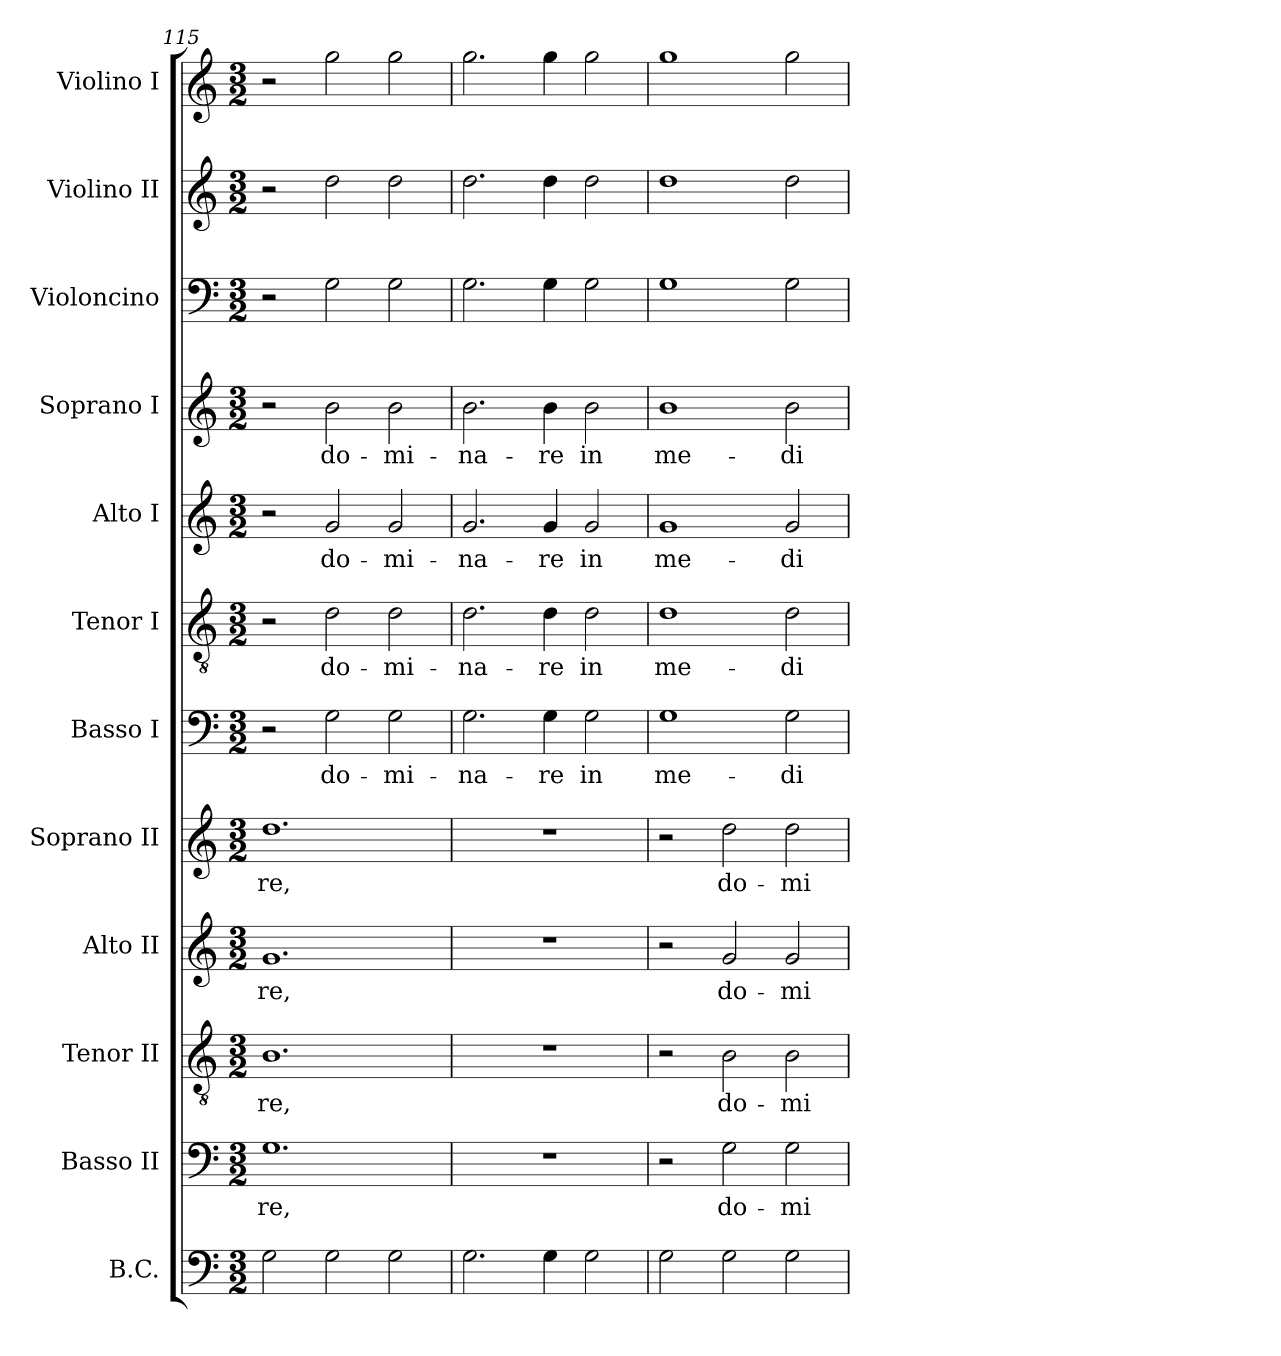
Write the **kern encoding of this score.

**kern	**kern	**text	**kern	**text	**kern	**text	**kern	**text	**kern	**text	**kern	**text	**kern	**text	**kern	**text	**kern	**kern	**kern
*part12	*part11	*part11	*part10	*part10	*part9	*part9	*part8	*part8	*part7	*part7	*part6	*part6	*part5	*part5	*part4	*part4	*part3	*part2	*part1
*staff12	*staff11	*staff11	*staff10	*staff10	*staff9	*staff9	*staff8	*staff8	*staff7	*staff7	*staff6	*staff6	*staff5	*staff5	*staff4	*staff4	*staff3	*staff2	*staff1
*I"B.C.	*I"Basso II	*	*I"Tenor II	*	*I"Alto II	*	*I"Soprano II	*	*I"Basso I	*	*I"Tenor I	*	*I"Alto I	*	*I"Soprano I	*	*I"Violoncino	*I"Violino II	*I"Violino I
*I'BC	*I'B 2	*	*I'T 2	*	*I'A 2	*	*I'S 2	*	*I'B 1	*	*I'T 1	*	*I'A 1	*	*I'S 1	*	*I'Vc.	*I'Vln. II	*I'Vln. I
*clefF4	*clefF4	*	*clefGv2	*	*clefG2	*	*clefG2	*	*clefF4	*	*clefGv2	*	*clefG2	*	*clefG2	*	*clefF4	*clefG2	*clefG2
*k[]	*k[]	*	*k[]	*	*k[]	*	*k[]	*	*k[]	*	*k[]	*	*k[]	*	*k[]	*	*k[]	*k[]	*k[]
*C:	*C:	*	*C:	*	*C:	*	*C:	*	*C:	*	*C:	*	*C:	*	*C:	*	*C:	*C:	*C:
*M3/2	*M3/2	*	*M3/2	*	*M3/2	*	*M3/2	*	*M3/2	*	*M3/2	*	*M3/2	*	*M3/2	*	*M3/2	*M3/2	*M3/2
=115	=115	=115	=115	=115	=115	=115	=115	=115	=115	=115	=115	=115	=115	=115	=115	=115	=115	=115	=115
!	!	!LO:LY:b	!	!	!	!	!	!	!	!	!	!	!	!	!	!	!	!	!
!	!	!	!	!LO:LY:b	!	!	!	!	!	!	!	!	!	!	!	!	!	!	!
!	!	!	!	!	!	!LO:LY:b	!	!	!	!	!	!	!	!	!	!	!	!	!
!	!	!	!	!	!	!	!	!LO:LY:b	!	!	!	!	!	!	!	!	!	!	!
2G\	1.G	-re,	1.B	-re,	1.g	-re,	1.dd	-re,	2r	.	2r	.	2r	.	2r	.	2r	2r	2r
!	!	!	!	!	!	!	!	!	!	!LO:LY:b	!	!	!	!	!	!	!	!	!
!	!	!	!	!	!	!	!	!	!	!	!	!LO:LY:b	!	!	!	!	!	!	!
!	!	!	!	!	!	!	!	!	!	!	!	!	!	!LO:LY:b	!	!	!	!	!
!	!	!	!	!	!	!	!	!	!	!	!	!	!	!	!	!LO:LY:b	!	!	!
2G\	.	.	.	.	.	.	.	.	2G\	do-	2d\	do-	2g/	do-	2b\	do-	2G\	2dd\	2gg\
!	!	!	!	!	!	!	!	!	!	!LO:LY:b	!	!	!	!	!	!	!	!	!
!	!	!	!	!	!	!	!	!	!	!	!	!LO:LY:b	!	!	!	!	!	!	!
!	!	!	!	!	!	!	!	!	!	!	!	!	!	!LO:LY:b	!	!	!	!	!
!	!	!	!	!	!	!	!	!	!	!	!	!	!	!	!	!LO:LY:b	!	!	!
2G\	.	.	.	.	.	.	.	.	2G\	-mi-	2d\	-mi-	2g/	-mi-	2b\	-mi-	2G\	2dd\	2gg\
=116	=116	=116	=116	=116	=116	=116	=116	=116	=116	=116	=116	=116	=116	=116	=116	=116	=116	=116	=116
!	!	!	!	!	!	!	!	!	!	!LO:LY:b	!	!	!	!	!	!	!	!	!
!	!	!	!	!	!	!	!	!	!	!	!	!LO:LY:b	!	!	!	!	!	!	!
!	!	!	!	!	!	!	!	!	!	!	!	!	!	!LO:LY:b	!	!	!	!	!
!	!	!	!	!	!	!	!	!	!	!	!	!	!	!	!	!LO:LY:b	!	!	!
2.G\	1.r	.	1.r	.	1.r	.	1.r	.	2.G\	-na-	2.d\	-na-	2.g/	-na-	2.b\	-na-	2.G\	2.dd\	2.gg\
!	!	!	!	!	!	!	!	!	!	!LO:LY:b	!	!	!	!	!	!	!	!	!
!	!	!	!	!	!	!	!	!	!	!	!	!LO:LY:b	!	!	!	!	!	!	!
!	!	!	!	!	!	!	!	!	!	!	!	!	!	!LO:LY:b	!	!	!	!	!
!	!	!	!	!	!	!	!	!	!	!	!	!	!	!	!	!LO:LY:b	!	!	!
4G\	.	.	.	.	.	.	.	.	4G\	-re	4d\	-re	4g/	-re	4b\	-re	4G\	4dd\	4gg\
!	!	!	!	!	!	!	!	!	!	!LO:LY:b	!	!	!	!	!	!	!	!	!
!	!	!	!	!	!	!	!	!	!	!	!	!LO:LY:b	!	!	!	!	!	!	!
!	!	!	!	!	!	!	!	!	!	!	!	!	!	!LO:LY:b	!	!	!	!	!
!	!	!	!	!	!	!	!	!	!	!	!	!	!	!	!	!LO:LY:b	!	!	!
2G\	.	.	.	.	.	.	.	.	2G\	in	2d\	in	2g/	in	2b\	in	2G\	2dd\	2gg\
!!LO:PB:g=z
=117	=117	=117	=117	=117	=117	=117	=117	=117	=117	=117	=117	=117	=117	=117	=117	=117	=117	=117	=117
!	!	!	!	!	!	!	!	!	!	!LO:LY:b	!	!	!	!	!	!	!	!	!
!	!	!	!	!	!	!	!	!	!	!	!	!LO:LY:b	!	!	!	!	!	!	!
!	!	!	!	!	!	!	!	!	!	!	!	!	!	!LO:LY:b	!	!	!	!	!
!	!	!	!	!	!	!	!	!	!	!	!	!	!	!	!	!LO:LY:b	!	!	!
2G\	2r	.	2r	.	2r	.	2r	.	1G	me-	1d	me-	1g	me-	1b	me-	1G	1dd	1gg
!	!	!LO:LY:b	!	!	!	!	!	!	!	!	!	!	!	!	!	!	!	!	!
!	!	!	!	!LO:LY:b	!	!	!	!	!	!	!	!	!	!	!	!	!	!	!
!	!	!	!	!	!	!LO:LY:b	!	!	!	!	!	!	!	!	!	!	!	!	!
!	!	!	!	!	!	!	!	!LO:LY:b	!	!	!	!	!	!	!	!	!	!	!
2G\	2G\	do-	2B\	do-	2g/	do-	2dd\	do-	.	.	.	.	.	.	.	.	.	.	.
!	!	!LO:LY:b	!	!	!	!	!	!	!	!	!	!	!	!	!	!	!	!	!
!	!	!	!	!LO:LY:b	!	!	!	!	!	!	!	!	!	!	!	!	!	!	!
!	!	!	!	!	!	!LO:LY:b	!	!	!	!	!	!	!	!	!	!	!	!	!
!	!	!	!	!	!	!	!	!LO:LY:b	!	!	!	!	!	!	!	!	!	!	!
!	!	!	!	!	!	!	!	!	!	!LO:LY:b	!	!	!	!	!	!	!	!	!
!	!	!	!	!	!	!	!	!	!	!	!	!LO:LY:b	!	!	!	!	!	!	!
!	!	!	!	!	!	!	!	!	!	!	!	!	!	!LO:LY:b	!	!	!	!	!
!	!	!	!	!	!	!	!	!	!	!	!	!	!	!	!	!LO:LY:b	!	!	!
2G\	2G\	-mi-	2B\	-mi-	2g/	-mi-	2dd\	-mi-	2G\	-di-	2d\	-di-	2g/	-di-	2b\	-di-	2G\	2dd\	2gg\
=	=	=	=	=	=	=	=	=	=	=	=	=	=	=	=	=	=	=	=
*-	*-	*-	*-	*-	*-	*-	*-	*-	*-	*-	*-	*-	*-	*-	*-	*-	*-	*-	*-
